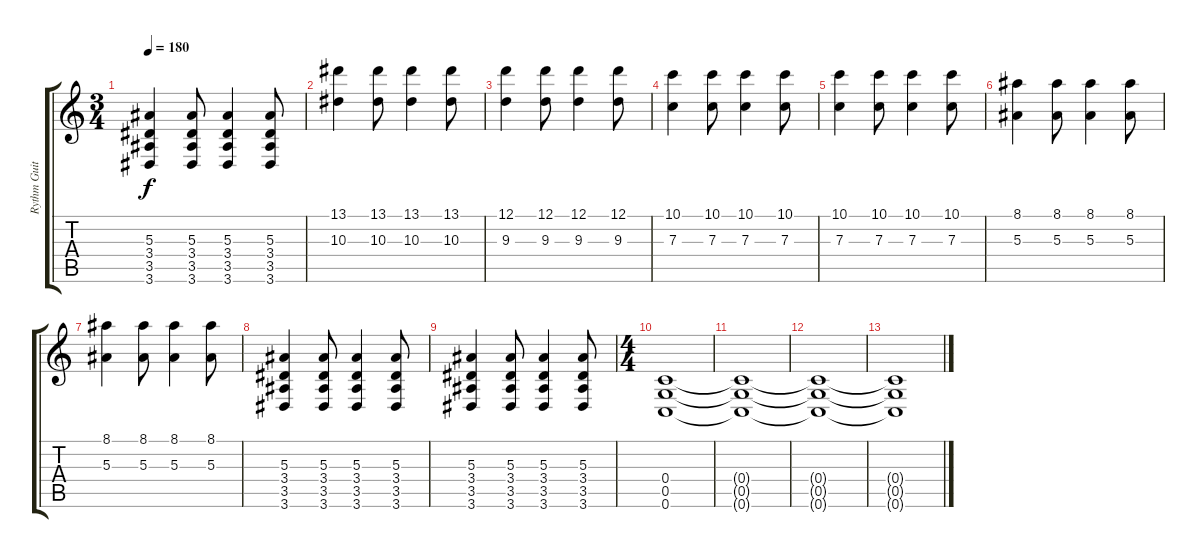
\track ("Rythm Guitar" "Rythm Guit") {instrument distortionguitar}
\staff {score tabs}
\tuning (D4 A3 F3 C3 G2 C2) {hide}
\ts (3 4)
\tempo 180
\clef g2
\ks c
(5.3 3.4 3.5 3.6).4{dy f volume 13 instrument distortionguitar} (5.3 3.4 3.5 3.6).8 (5.3 3.4 3.5 3.6).4 (5.3 3.4 3.5 3.6).8 |
(13.1 10.3).4{volume 13 instrument distortionguitar} (13.1 10.3).8 (13.1 10.3).4 (13.1 10.3).8 |
(12.1 9.3).4 (12.1 9.3).8 (12.1 9.3).4 (12.1 9.3).8 |
(10.1 7.3).4 (10.1 7.3).8 (10.1 7.3).4 (10.1 7.3).8 |
(10.1 7.3).4 (10.1 7.3).8 (10.1 7.3).4 (10.1 7.3).8 |
(8.1 5.3).4 (8.1 5.3).8 (8.1 5.3).4 (8.1 5.3).8 |
(8.1 5.3).4 (8.1 5.3).8 (8.1 5.3).4 (8.1 5.3).8 |
(5.3 3.4 3.5 3.6).4{volume 13 instrument distortionguitar} (5.3 3.4 3.5 3.6).8 (5.3 3.4 3.5 3.6).4 (5.3 3.4 3.5 3.6).8 |
(5.3 3.4 3.5 3.6).4{volume 13 instrument distortionguitar} (5.3 3.4 3.5 3.6).8 (5.3 3.4 3.5 3.6).4 (5.3 3.4 3.5 3.6).8 |
\ts (4 4)
(0.4 0.5 0.6).1 |
(0.4{t} 0.5{t} 0.6{t}).1 |
(0.4{t} 0.5{t} 0.6{t}).1 |
(0.4{t} 0.5{t} 0.6{t}).1
